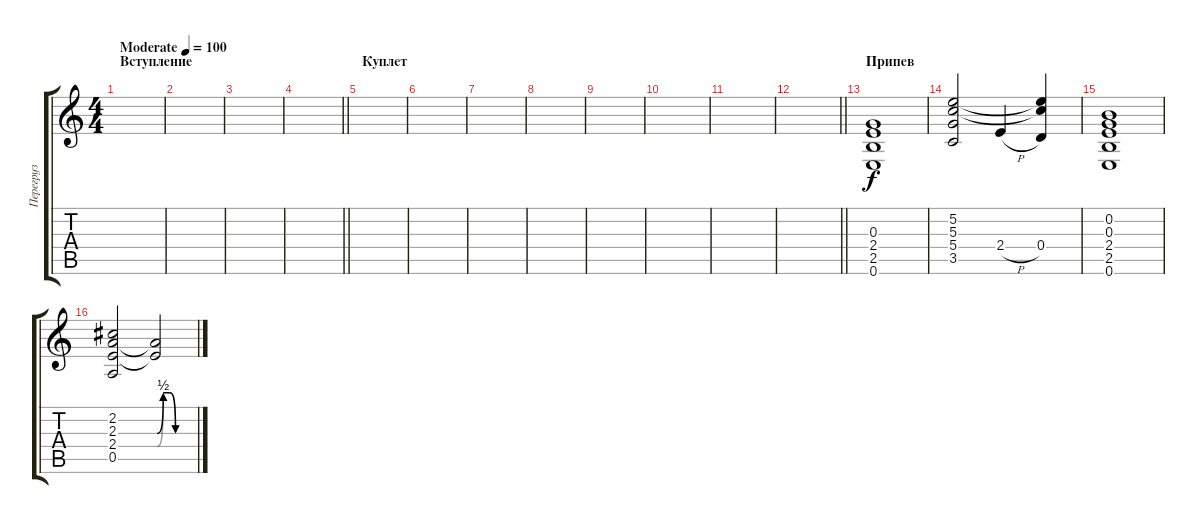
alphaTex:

\track ("Перегруз" "Перегруз") {instrument distortionguitar}
\staff {score tabs}
\tuning (E4 B3 G3 D3 A2 E2) {hide}
\ts (4 4)
\section ("" "Вступление")
\tempo (100 "Moderate")
\clef g2
\ks c
|
|
|
\barLineRight lightlight
|
\section ("" "Куплет")
|
|
|
|
|
|
|
\barLineRight lightlight
|
\section ("" "Припев")
(0.3 2.4 2.5 0.6).1 |
(5.2 5.3 5.4 3.5).2 2.4{h}.4 (5.2{t} 5.3{t} 0.4).4 |
(0.2 0.3 2.4 2.5 0.6).1 |
(2.2 2.3 2.4 0.5).2 (2.3{be (custom 0 0 10 2 20 2 30 0 60 0) t} 2.4{be (custom 0 0 10 2 20 2 30 0 60 0) t}).2
